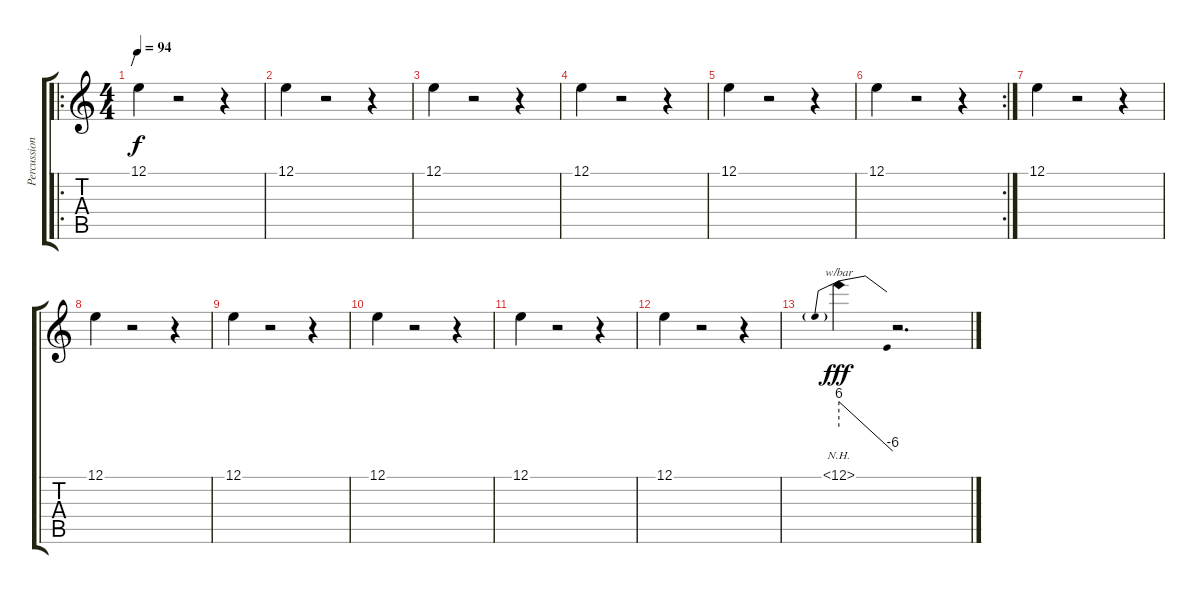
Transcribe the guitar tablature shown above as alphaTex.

\track ("Percussions 2" "Percussion") {instrument reversecymbal}
\staff {score tabs}
\tuning (E4 B3 G3 D3 A2 E2) {hide}
\ro
\ts (4 4)
\section ("" "/")
\tempo 94
\clef g2
\ks c
12.1.4{dy f} r.2 r.4 |
12.1.4 r.2 r.4 |
12.1.4 r.2 r.4 |
12.1.4 r.2 r.4 |
12.1.4 r.2 r.4 |
\rc 2
12.1.4 r.2 r.4 |
12.1.4 r.2 r.4 |
12.1.4 r.2 r.4 |
12.1.4 r.2 r.4 |
12.1.4 r.2 r.4 |
12.1.4 r.2 r.4 |
12.1.4 r.2 r.4 |
12.1{nh}.4{tbe (predivedive default 0 24 60 -24) dy fff} r.2{d}
